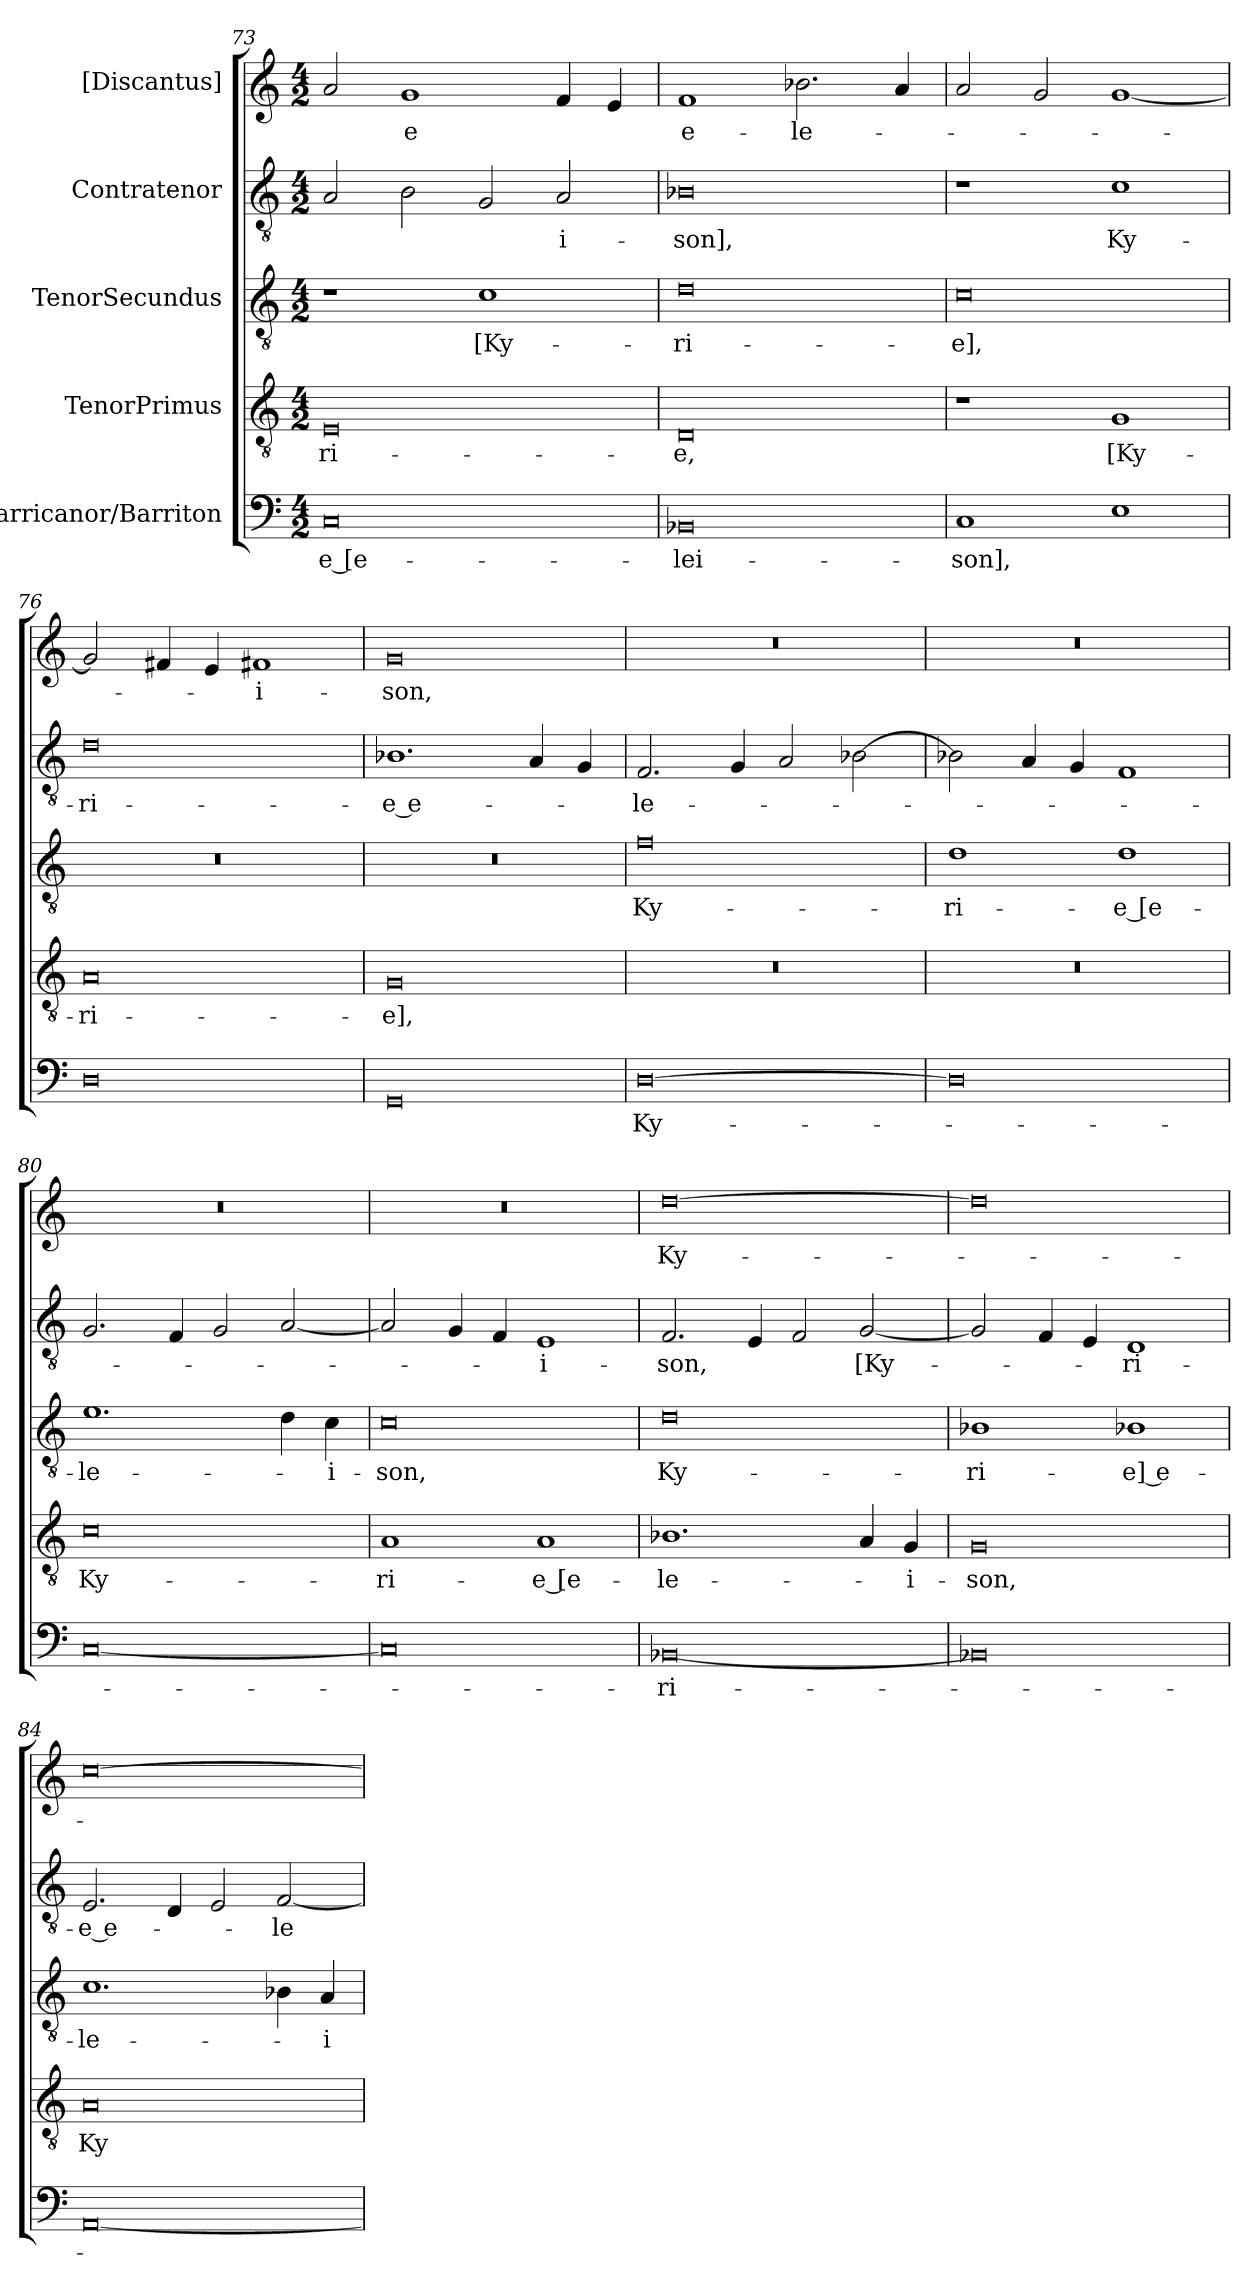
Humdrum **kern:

**kern	**text	**kern	**text	**kern	**text	**kern	**text	**kern	**text
*part5	*part5	*part4	*part4	*part3	*part3	*part2	*part2	*part1	*part1
*staff5	*staff5	*staff4	*staff4	*staff3	*staff3	*staff2	*staff2	*staff1	*staff1
*I"Barricanor/Barriton	*	*I"TenorPrimus	*	*I"TenorSecundus	*	*I"Contratenor	*	*I"[Discantus]	*
*clefF4	*	*clefGv2	*	*clefGv2	*	*clefGv2	*	*clefG2	*
*k[]	*	*k[]	*	*k[]	*	*k[]	*	*k[]	*
*M4/2	*	*M4/2	*	*M4/2	*	*M4/2	*	*M4/2	*
=73	=73	=73	=73	=73	=73	=73	=73	=73	=73
0C/	-e [e-	0E/	-ri-	1r	.	2A/	.	2a/	.
.	.	.	.	.	.	2B\	.	1g/	-e
.	.	.	.	1c\	[Ky-	2G/	.	.	.
.	.	.	.	.	.	2A/	-i-	4f/	.
.	.	.	.	.	.	.	.	4e/	.
=74	=74	=74	=74	=74	=74	=74	=74	=74	=74
0BB-X/	-lei-	0D/	-e,	0d\	-ri-	0B-X\	-son],	1f/	e-
.	.	.	.	.	.	.	.	2.b-X\	-le-
.	.	.	.	.	.	.	.	4a/	.
=75	=75	=75	=75	=75	=75	=75	=75	=75	=75
1C/	-son],	1r	.	0c\	-e],	1r	.	2a/	.
.	.	.	.	.	.	.	.	2g/	.
1E\	.	1G/	[Ky-	.	.	1c\	Ky-	[1g/	.
=76	=76	=76	=76	=76	=76	=76	=76	=76	=76
0D\	.	0A/	-ri-	0r	.	0d\	-ri-	2g/]	.
.	.	.	.	.	.	.	.	4f#X/	.
.	.	.	.	.	.	.	.	4e/	.
.	.	.	.	.	.	.	.	1f#X/	-i-
=77	=77	=77	=77	=77	=77	=77	=77	=77	=77
0GG/	.	0G/	-e],	0r	.	1.B-X\	-e e-	0g/	-son,
.	.	.	.	.	.	4A/	.	.	.
.	.	.	.	.	.	4G/	.	.	.
=78	=78	=78	=78	=78	=78	=78	=78	=78	=78
[0D\	Ky-	0r	.	0f\	Ky-	2.F/	-le-	0r	.
.	.	.	.	.	.	4G/	.	.	.
.	.	.	.	.	.	2A/	.	.	.
.	.	.	.	.	.	[2B-X\	.	.	.
=79	=79	=79	=79	=79	=79	=79	=79	=79	=79
0D\]	.	0r	.	1d\	-ri-	2B-X\]	.	0r	.
.	.	.	.	.	.	4A/	.	.	.
.	.	.	.	.	.	4G/	.	.	.
.	.	.	.	1d\	-e [e-	1F/	.	.	.
=80	=80	=80	=80	=80	=80	=80	=80	=80	=80
[0C/	.	0c\	Ky-	1.e\	-le-	2.G/	.	0r	.
.	.	.	.	.	.	4F/	.	.	.
.	.	.	.	.	.	2G/	.	.	.
.	.	.	.	4d\	.	[2A/	.	.	.
.	.	.	.	4c\	-i-	.	.	.	.
=81	=81	=81	=81	=81	=81	=81	=81	=81	=81
0C/]	.	1A/	-ri-	0c\	-son,	2A/]	.	0r	.
.	.	.	.	.	.	4G/	.	.	.
.	.	.	.	.	.	4F/	.	.	.
.	.	1A/	-e [e-	.	.	1E/	-i-	.	.
=82	=82	=82	=82	=82	=82	=82	=82	=82	=82
[0BB-X/	-ri-	1.B-X\	-le-	0d\	Ky-	2.F/	-son,	[0dd\	Ky-
.	.	.	.	.	.	4E/	.	.	.
.	.	.	.	.	.	2F/	.	.	.
.	.	4A/	.	.	.	[2G/	[Ky-	.	.
.	.	4G/	-i-	.	.	.	.	.	.
=83	=83	=83	=83	=83	=83	=83	=83	=83	=83
0BB-X/]	.	0G/	-son,	1B-X\	-ri-	2G/]	.	0dd\]	.
.	.	.	.	.	.	4F/	.	.	.
.	.	.	.	.	.	4E/	.	.	.
.	.	.	.	1B-X\	-e] e-	1D/	-ri-	.	.
=84	=84	=84	=84	=84	=84	=84	=84	=84	=84
[0AA/	.	0A/	Ky-	1.c\	-le-	2.E/	-e e-	[0cc\	.
.	.	.	.	.	.	4D/	.	.	.
.	.	.	.	.	.	2E/	.	.	.
.	.	.	.	4B-X\	.	[2F/	-le-	.	.
.	.	.	.	4A/	-i-	.	.	.	.
=	=	=	=	=	=	=	=	=	=
*-	*-	*-	*-	*-	*-	*-	*-	*-	*-
